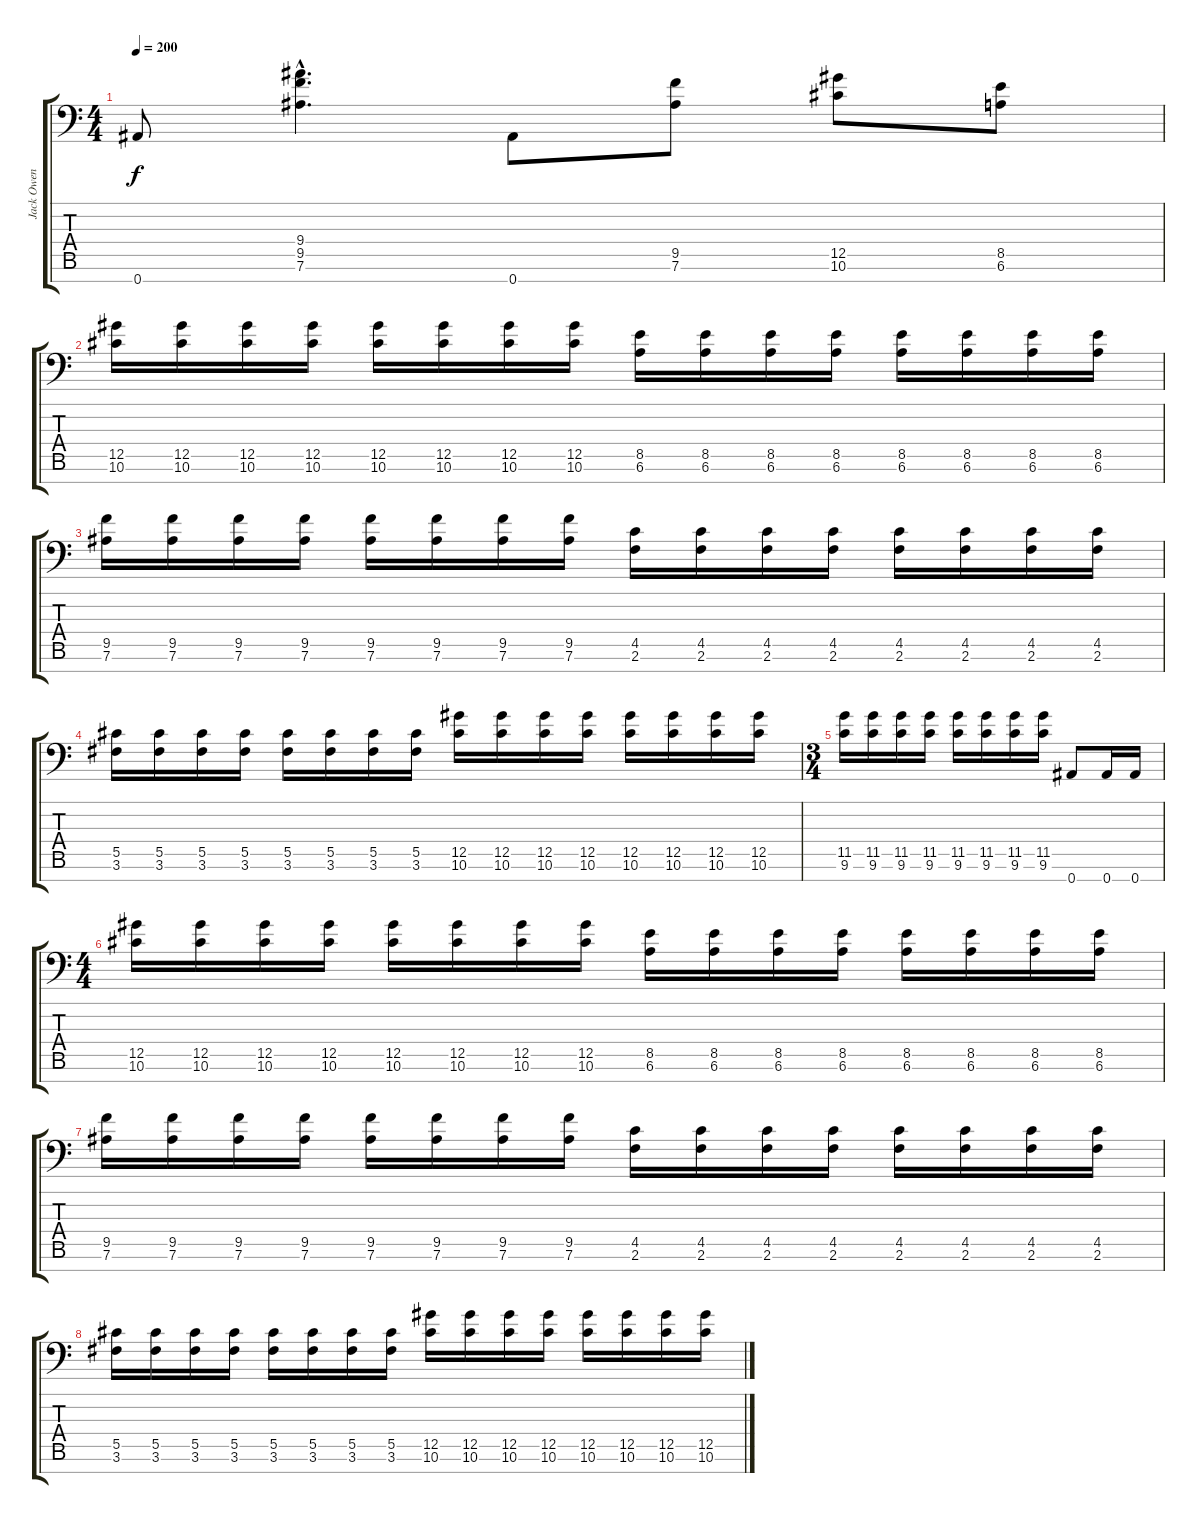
\track ("Jack Owen" "Jack Owen") {instrument distortionguitar}
\staff {score tabs}
\tuning (Eb4 Bb3 Gb3 Db3 Ab2 Eb2 Bb1) {hide}
\ts (4 4)
\tempo 200
\clef f4
\ks c
0.7.8{dy f} (9.4{hac} 9.5{hac} 7.6{hac}).4{d} 0.7.8 (9.5 7.6).8 (12.5 10.6).8 (8.5 6.6).8 |
(12.5 10.6).16 (12.5 10.6).16 (12.5 10.6).16 (12.5 10.6).16 (12.5 10.6).16 (12.5 10.6).16 (12.5 10.6).16 (12.5 10.6).16 (8.5 6.6).16 (8.5 6.6).16 (8.5 6.6).16 (8.5 6.6).16 (8.5 6.6).16 (8.5 6.6).16 (8.5 6.6).16 (8.5 6.6).16 |
(9.5 7.6).16 (9.5 7.6).16 (9.5 7.6).16 (9.5 7.6).16 (9.5 7.6).16 (9.5 7.6).16 (9.5 7.6).16 (9.5 7.6).16 (4.5 2.6).16 (4.5 2.6).16 (4.5 2.6).16 (4.5 2.6).16 (4.5 2.6).16 (4.5 2.6).16 (4.5 2.6).16 (4.5 2.6).16 |
(5.5 3.6).16 (5.5 3.6).16 (5.5 3.6).16 (5.5 3.6).16 (5.5 3.6).16 (5.5 3.6).16 (5.5 3.6).16 (5.5 3.6).16 (12.5 10.6).16 (12.5 10.6).16 (12.5 10.6).16 (12.5 10.6).16 (12.5 10.6).16 (12.5 10.6).16 (12.5 10.6).16 (12.5 10.6).16 |
\ts (3 4)
(11.5 9.6).16 (11.5 9.6).16 (11.5 9.6).16 (11.5 9.6).16 (11.5 9.6).16 (11.5 9.6).16 (11.5 9.6).16 (11.5 9.6).16 0.7.8 0.7.16 0.7.16 |
\ts (4 4)
(12.5 10.6).16 (12.5 10.6).16 (12.5 10.6).16 (12.5 10.6).16 (12.5 10.6).16 (12.5 10.6).16 (12.5 10.6).16 (12.5 10.6).16 (8.5 6.6).16 (8.5 6.6).16 (8.5 6.6).16 (8.5 6.6).16 (8.5 6.6).16 (8.5 6.6).16 (8.5 6.6).16 (8.5 6.6).16 |
(9.5 7.6).16 (9.5 7.6).16 (9.5 7.6).16 (9.5 7.6).16 (9.5 7.6).16 (9.5 7.6).16 (9.5 7.6).16 (9.5 7.6).16 (4.5 2.6).16 (4.5 2.6).16 (4.5 2.6).16 (4.5 2.6).16 (4.5 2.6).16 (4.5 2.6).16 (4.5 2.6).16 (4.5 2.6).16 |
(5.5 3.6).16 (5.5 3.6).16 (5.5 3.6).16 (5.5 3.6).16 (5.5 3.6).16 (5.5 3.6).16 (5.5 3.6).16 (5.5 3.6).16 (12.5 10.6).16 (12.5 10.6).16 (12.5 10.6).16 (12.5 10.6).16 (12.5 10.6).16 (12.5 10.6).16 (12.5 10.6).16 (12.5 10.6).16
